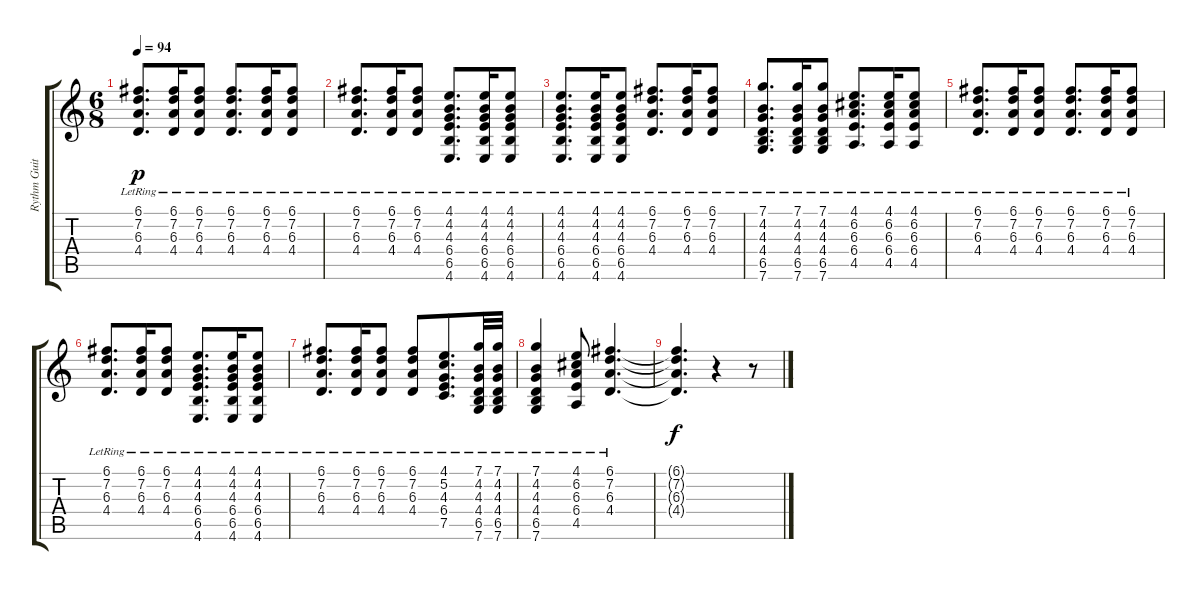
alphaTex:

\track ("Rythm Guitar" "Rythm Guit") {instrument acousticguitarnylon}
\staff {score tabs}
\tuning (C4 G3 Eb3 Bb2 F2 C2) {hide}
\ts (6 8)
\tempo 94
\clef g2
\ks c
(6.1{lr} 7.2{lr} 6.3{lr} 4.4{lr}).8{d dy p} (6.1{lr} 7.2{lr} 6.3{lr} 4.4{lr}).16 (6.1{lr} 7.2{lr} 6.3{lr} 4.4{lr}).8 (6.1{lr} 7.2{lr} 6.3{lr} 4.4{lr}).8{d} (6.1{lr} 7.2{lr} 6.3{lr} 4.4{lr}).16 (6.1{lr} 7.2{lr} 6.3{lr} 4.4{lr}).8 |
(6.1{lr} 7.2{lr} 6.3{lr} 4.4{lr}).8{d} (6.1{lr} 7.2{lr} 6.3{lr} 4.4{lr}).16 (6.1{lr} 7.2{lr} 6.3{lr} 4.4{lr}).8 (4.1{lr} 4.2{lr} 4.3{lr} 6.4{lr} 6.5{lr} 4.6{lr}).8{d} (4.1{lr} 4.2{lr} 4.3{lr} 6.4{lr} 6.5{lr} 4.6{lr}).16 (4.1{lr} 4.2{lr} 4.3{lr} 6.4{lr} 6.5{lr} 4.6{lr}).8 |
(4.1{lr} 4.2{lr} 4.3{lr} 6.4{lr} 6.5{lr} 4.6{lr}).8{d} (4.1{lr} 4.2{lr} 4.3{lr} 6.4{lr} 6.5{lr} 4.6{lr}).16 (4.1{lr} 4.2{lr} 4.3{lr} 6.4{lr} 6.5{lr} 4.6{lr}).8 (6.1{lr} 7.2{lr} 6.3{lr} 4.4{lr}).8{d} (6.1{lr} 7.2{lr} 6.3{lr} 4.4{lr}).16 (6.1{lr} 7.2{lr} 6.3{lr} 4.4{lr}).8 |
(7.1{lr} 4.2{lr} 4.3{lr} 4.4{lr} 6.5{lr} 7.6{lr}).8{d} (7.1{lr} 4.2{lr} 4.3{lr} 4.4{lr} 6.5{lr} 7.6{lr}).16 (7.1{lr} 4.2{lr} 4.3{lr} 4.4{lr} 6.5{lr} 7.6{lr}).8 (4.1{lr} 6.2{lr} 6.3{lr} 6.4{lr} 4.5{lr}).8{d} (4.1{lr} 6.2{lr} 6.3{lr} 6.4{lr} 4.5{lr}).16 (4.1{lr} 6.2{lr} 6.3{lr} 6.4{lr} 4.5{lr}).8 |
(6.1{lr} 7.2{lr} 6.3{lr} 4.4{lr}).8{d} (6.1{lr} 7.2{lr} 6.3{lr} 4.4{lr}).16 (6.1{lr} 7.2{lr} 6.3{lr} 4.4{lr}).8 (6.1{lr} 7.2{lr} 6.3{lr} 4.4{lr}).8{d} (6.1{lr} 7.2{lr} 6.3{lr} 4.4{lr}).16 (6.1{lr} 7.2{lr} 6.3{lr} 4.4{lr}).8 |
(6.1{lr} 7.2{lr} 6.3{lr} 4.4{lr}).8{d} (6.1{lr} 7.2{lr} 6.3{lr} 4.4{lr}).16 (6.1{lr} 7.2{lr} 6.3{lr} 4.4{lr}).8 (4.1{lr} 4.2{lr} 4.3{lr} 6.4{lr} 6.5{lr} 4.6{lr}).8{d} (4.1{lr} 4.2{lr} 4.3{lr} 6.4{lr} 6.5{lr} 4.6{lr}).16 (4.1{lr} 4.2{lr} 4.3{lr} 6.4{lr} 6.5{lr} 4.6{lr}).8 |
(6.1{lr} 7.2{lr} 6.3{lr} 4.4{lr}).8{d} (6.1{lr} 7.2{lr} 6.3{lr} 4.4{lr}).16 (6.1{lr} 7.2{lr} 6.3{lr} 4.4{lr}).8 (6.1{lr} 7.2{lr} 6.3{lr} 4.4{lr}).8 (4.1{lr} 5.2{lr} 4.3{lr} 6.4{lr} 7.5{lr}).8{d} (7.1{lr} 4.2{lr} 4.3{lr} 4.4{lr} 6.5{lr} 7.6{lr}).32 (7.1{lr} 4.2{lr} 4.3{lr} 4.4{lr} 6.5{lr} 7.6{lr}).32 |
(7.1{lr} 4.2{lr} 4.3{lr} 4.4{lr} 6.5{lr} 7.6{lr}).4 (4.1{lr} 6.2{lr} 6.3{lr} 6.4{lr} 4.5{lr}).8 (6.1{lr} 7.2{lr} 6.3{lr} 4.4{lr}).4{d} |
(6.1{t} 7.2{t} 6.3{t} 4.4{t}).4{d dy f} r.4 r.8
